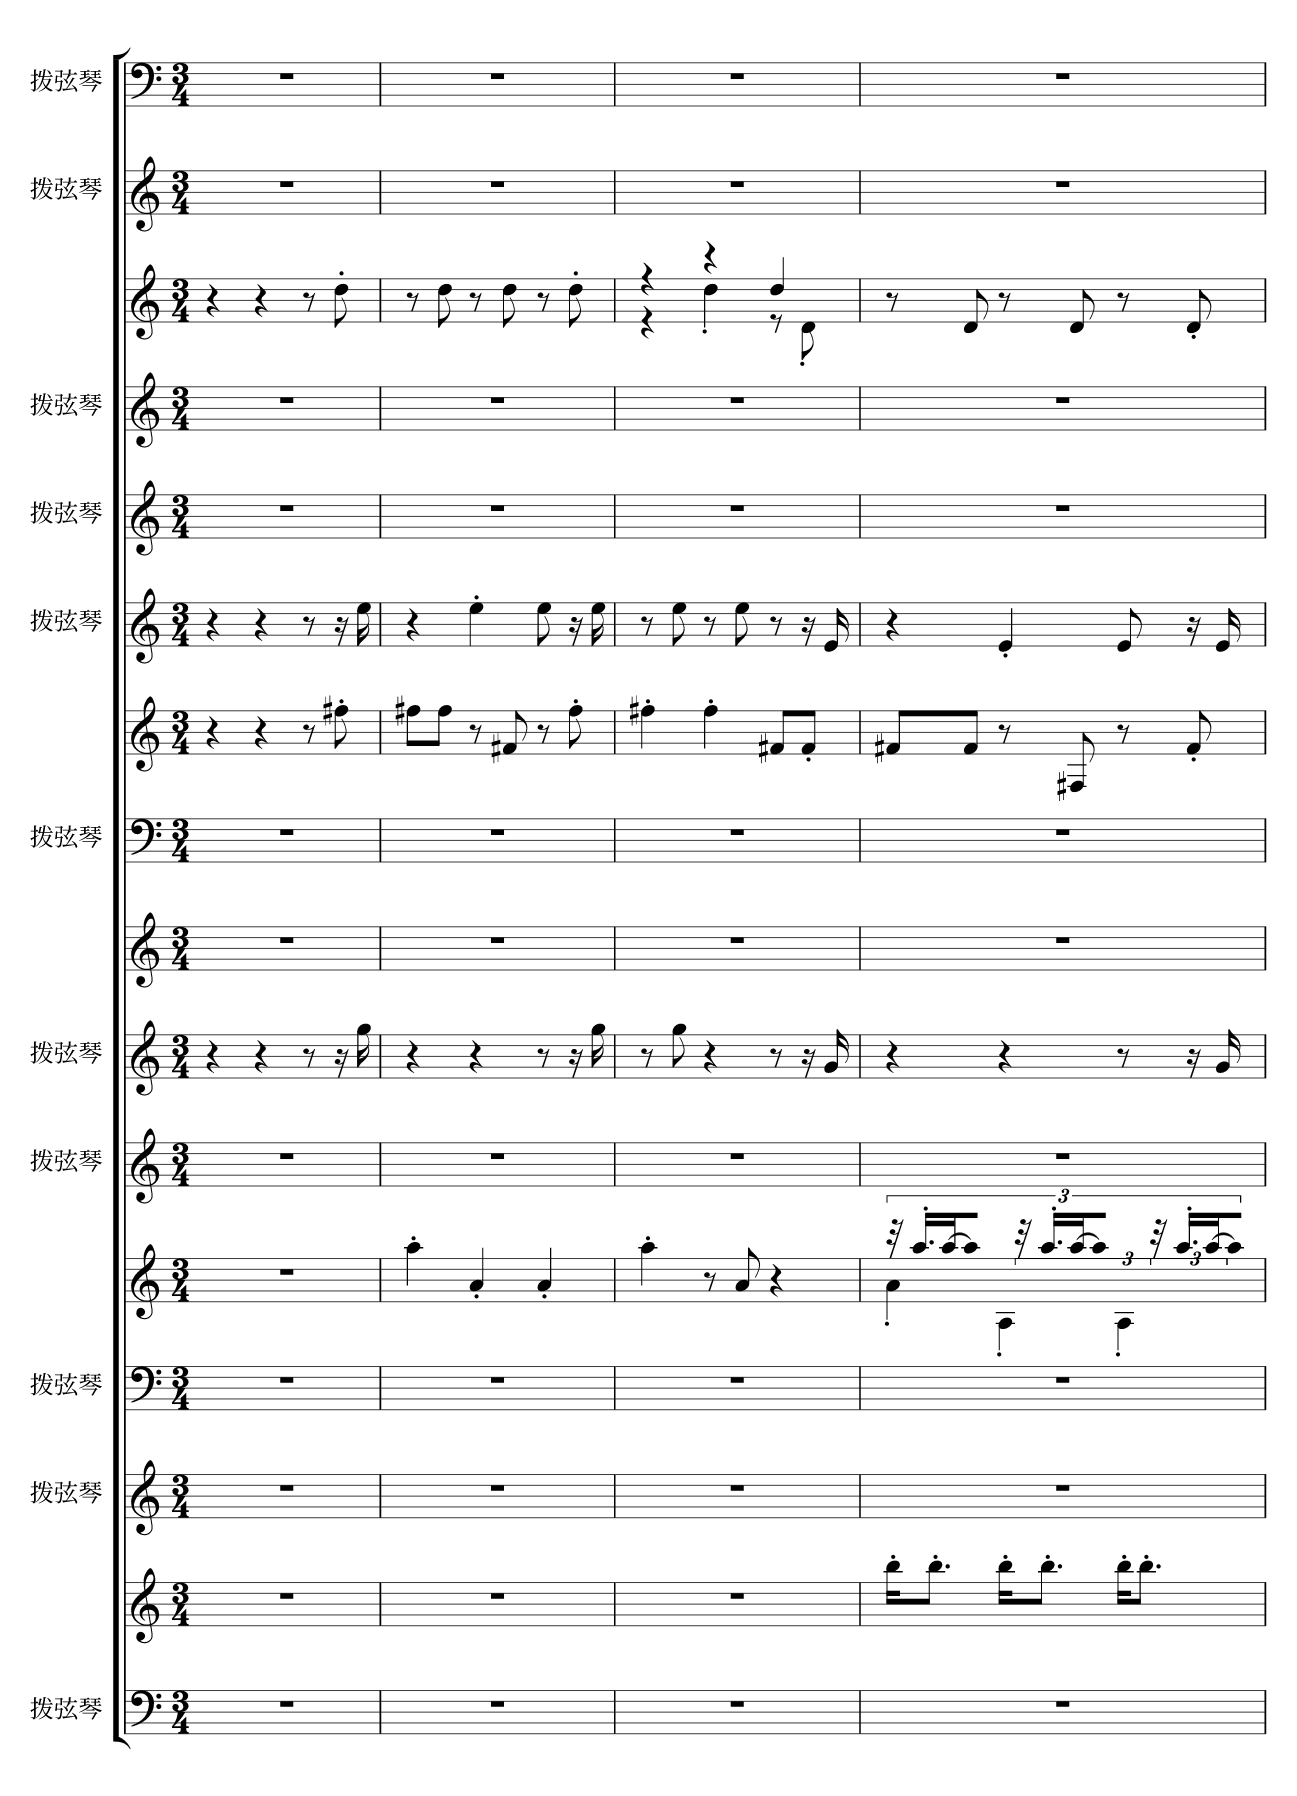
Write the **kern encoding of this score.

**kern	**kern	**kern	**kern	**kern	**kern	**kern	**kern	**kern	**kern	**kern	**kern	**kern	**kern	**kern	**kern
*part11	*part11	*part10	*part9	*part9	*part8	*part7	*part7	*part6	*part6	*part5	*part4	*part3	*part3	*part2	*part1
*staff16	*staff15	*staff14	*staff13	*staff12	*staff11	*staff10	*staff9	*staff8	*staff7	*staff6	*staff5	*staff4	*staff3	*staff2	*staff1
*I"拨弦琴	*	*I"拨弦琴	*I"拨弦琴	*	*I"拨弦琴	*I"拨弦琴	*	*I"拨弦琴	*	*I"拨弦琴	*I"拨弦琴	*I"拨弦琴	*	*I"拨弦琴	*I"拨弦琴
*clefF4	*clefG2	*clefG2	*clefF4	*clefG2	*clefG2	*clefG2	*clefG2	*clefF4	*clefG2	*clefG2	*clefG2	*clefG2	*clefG2	*clefG2	*clefF4
*k[]	*k[]	*k[]	*k[]	*k[]	*k[]	*k[]	*k[]	*k[]	*k[]	*k[]	*k[]	*k[]	*k[]	*k[]	*k[]
*M3/4	*M3/4	*M3/4	*M3/4	*M3/4	*M3/4	*M3/4	*M3/4	*M3/4	*M3/4	*M3/4	*M3/4	*M3/4	*M3/4	*M3/4	*M3/4
*MM109	*MM109	*MM109	*MM109	*MM109	*MM109	*MM109	*MM109	*MM109	*MM109	*MM109	*MM109	*MM109	*MM109	*MM109	*MM109
=1	=1	=1	=1	=1	=1	=1	=1	=1	=1	=1	=1	=1	=1	=1	=1
2.r	2.r	2.r	2.r	2.r	2.r	4r	2.r	2.r	4r	4r	2.r	2.r	4r	2.r	2.r
.	.	.	.	.	.	4r	.	.	4r	4r	.	.	4r	.	.
.	.	.	.	.	.	8r	.	.	8r	8r	.	.	8r	.	.
.	.	.	.	.	.	16r	.	.	8ff#X'\	16r	.	.	8dd'\	.	.
.	.	.	.	.	.	16gg\	.	.	.	16ee\	.	.	.	.	.
=2	=2	=2	=2	=2	=2	=2	=2	=2	=2	=2	=2	=2	=2	=2	=2
2.r	2.r	2.r	2.r	4aa'\	2.r	4r	2.r	2.r	8ff#X\L	4r	2.r	2.r	8r	2.r	2.r
.	.	.	.	.	.	.	.	.	8ff#\J	.	.	.	8dd\	.	.
.	.	.	.	4a'/	.	4r	.	.	8r	4ee'\	.	.	8r	.	.
.	.	.	.	.	.	.	.	.	8f#X/	.	.	.	8dd\	.	.
.	.	.	.	4a'/	.	8r	.	.	8r	8ee\	.	.	8r	.	.
.	.	.	.	.	.	16r	.	.	8ff#'\	16r	.	.	8dd'\	.	.
.	.	.	.	.	.	16gg\	.	.	.	16ee\	.	.	.	.	.
=3	=3	=3	=3	=3	=3	=3	=3	=3	=3	=3	=3	=3	=3	=3	=3
*	*	*	*	*	*	*	*	*	*	*	*	*	*^	*	*
2.r	2.r	2.r	2.r	4aa'\	2.r	8r	2.r	2.r	4ff#X'\	8r	2.r	2.r	4r	4r	2.r	2.r
.	.	.	.	.	.	8gg\	.	.	.	8ee\	.	.	.	.	.	.
.	.	.	.	8r	.	4r	.	.	4ff#'\	8r	.	.	4r	4dd'\	.	.
.	.	.	.	8a/	.	.	.	.	.	8ee\	.	.	.	.	.	.
.	.	.	.	4r	.	8r	.	.	8f#X/L	8r	.	.	4dd/	8r	.	.
.	.	.	.	.	.	16r	.	.	8f#'/J	16r	.	.	.	8d'\	.	.
.	.	.	.	.	.	16g/	.	.	.	16e/	.	.	.	.	.	.
*	*	*	*	*	*	*	*	*	*	*	*	*	*v	*v	*	*
=4	=4	=4	=4	=4	=4	=4	=4	=4	=4	=4	=4	=4	=4	=4	=4
*	*	*	*	*^	*	*	*	*	*	*	*	*	*	*	*
2.r	16bb'\KL	2.r	2.r	48r	4a'\	2.r	4r	2.r	2.r	8f#X/L	4r	2.r	2.r	8r	2.r	2.r
.	.	.	.	24.aa'/LL	.	.	.	.	.	.	.	.	.	.	.	.
.	8.bb'\J	.	.	.	.	.	.	.	.	.	.	.	.	.	.	.
.	.	.	.	[24aa/J	.	.	.	.	.	.	.	.	.	.	.	.
.	.	.	.	8aa/J]	.	.	.	.	.	8f#/J	.	.	.	8d/	.	.
.	16bb'\KL	.	.	48r	4A'\	.	4r	.	.	8r	4e'/	.	.	8r	.	.
.	.	.	.	24.aa'/LL	.	.	.	.	.	.	.	.	.	.	.	.
.	8.bb'\J	.	.	.	.	.	.	.	.	.	.	.	.	.	.	.
.	.	.	.	[24aa/J	.	.	.	.	.	.	.	.	.	.	.	.
.	.	.	.	8aa/J]	.	.	.	.	.	8F#X/	.	.	.	8d/	.	.
.	16bb'\KL	.	.	48r	4A'\	.	8r	.	.	8r	8e/	.	.	8r	.	.
.	.	.	.	24.aa'/LL	.	.	.	.	.	.	.	.	.	.	.	.
.	8.bb'\J	.	.	.	.	.	.	.	.	.	.	.	.	.	.	.
.	.	.	.	[24aa/J	.	.	.	.	.	.	.	.	.	.	.	.
.	.	.	.	8aa/J]	.	.	16r	.	.	8f#'/	16r	.	.	8d'/	.	.
.	.	.	.	.	.	.	16g/	.	.	.	16e/	.	.	.	.	.
*	*	*	*	*v	*v	*	*	*	*	*	*	*	*	*	*	*
=	=	=	=	=	=	=	=	=	=	=	=	=	=	=	=
*-	*-	*-	*-	*-	*-	*-	*-	*-	*-	*-	*-	*-	*-	*-	*-
